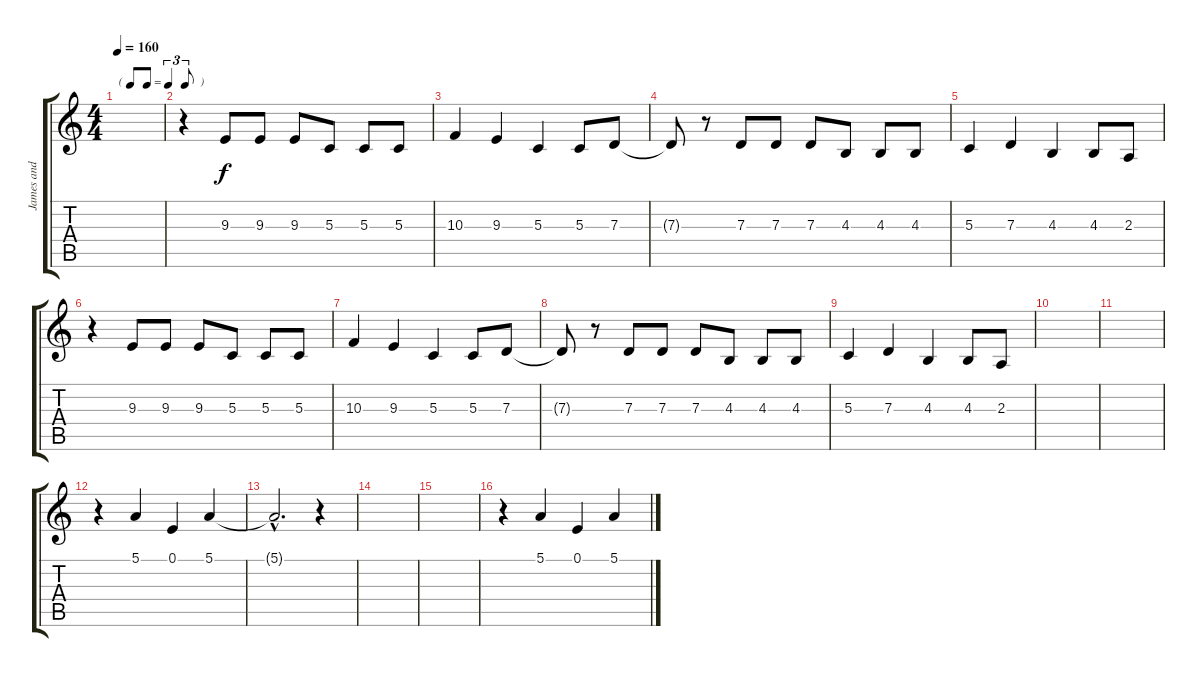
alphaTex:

\track ("James and Ben" "James and ") {instrument flute}
\staff {score tabs}
\tuning (E4 B3 G3 D3 A2 E2) {hide}
\ts (4 4)
\tf triplet8th
\tempo 160
\clef g2
\ks c
|
r.4 9.3.8 9.3.8 9.3.8 5.3.8 5.3.8 5.3.8 |
10.3.4 9.3.4 5.3.4 5.3.8 7.3.8 |
7.3{t}.8 r.8 7.3.8 7.3.8 7.3.8 4.3.8 4.3.8 4.3.8 |
5.3.4 7.3.4 4.3.4 4.3.8 2.3.8 |
r.4 9.3.8 9.3.8 9.3.8 5.3.8 5.3.8 5.3.8 |
10.3.4 9.3.4 5.3.4 5.3.8 7.3.8 |
7.3{t}.8 r.8 7.3.8 7.3.8 7.3.8 4.3.8 4.3.8 4.3.8 |
5.3.4 7.3.4 4.3.4 4.3.8 2.3.8 |
|
|
r.4 5.1.4 0.1.4 5.1.4 |
5.1{hac t}.2{d} r.4 |
|
|
r.4 5.1.4 0.1.4 5.1.4
